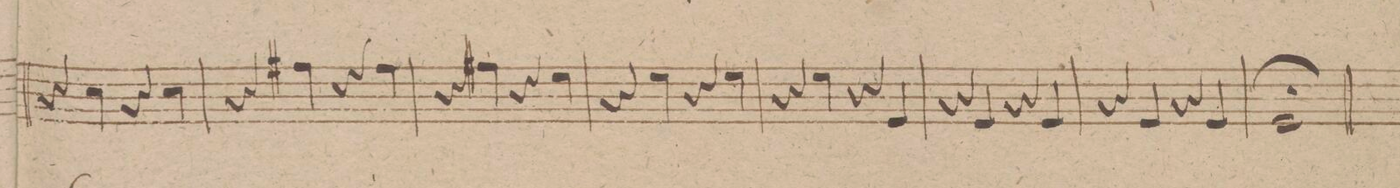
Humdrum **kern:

**kern	**dynam
*I"Corno 2do in A.	*
*clefG2	*
*k[f#]	*
*met(c|)	*
*M2/2	*
4r	.
4g/	.
4r	.
4g/	.
=284	=284
4r	.
4cc#X\	.
4r	.
4cc#\	.
=285	=285
4r	.
4cc#X\	.
4r	.
4b\	.
=286	=286
4r	.
4b\	.
4r	.
4b\	.
=287	=287
4r	.
4b\	.
4r	.
4B/	.
=288	=288
4r	.
4B/	.
4r	.
4B/	.
=289	=289
4r	.
4B/	.
4r	.
4B/	.
=290	=290
1B/;	.
=291	=291
*-	*-
